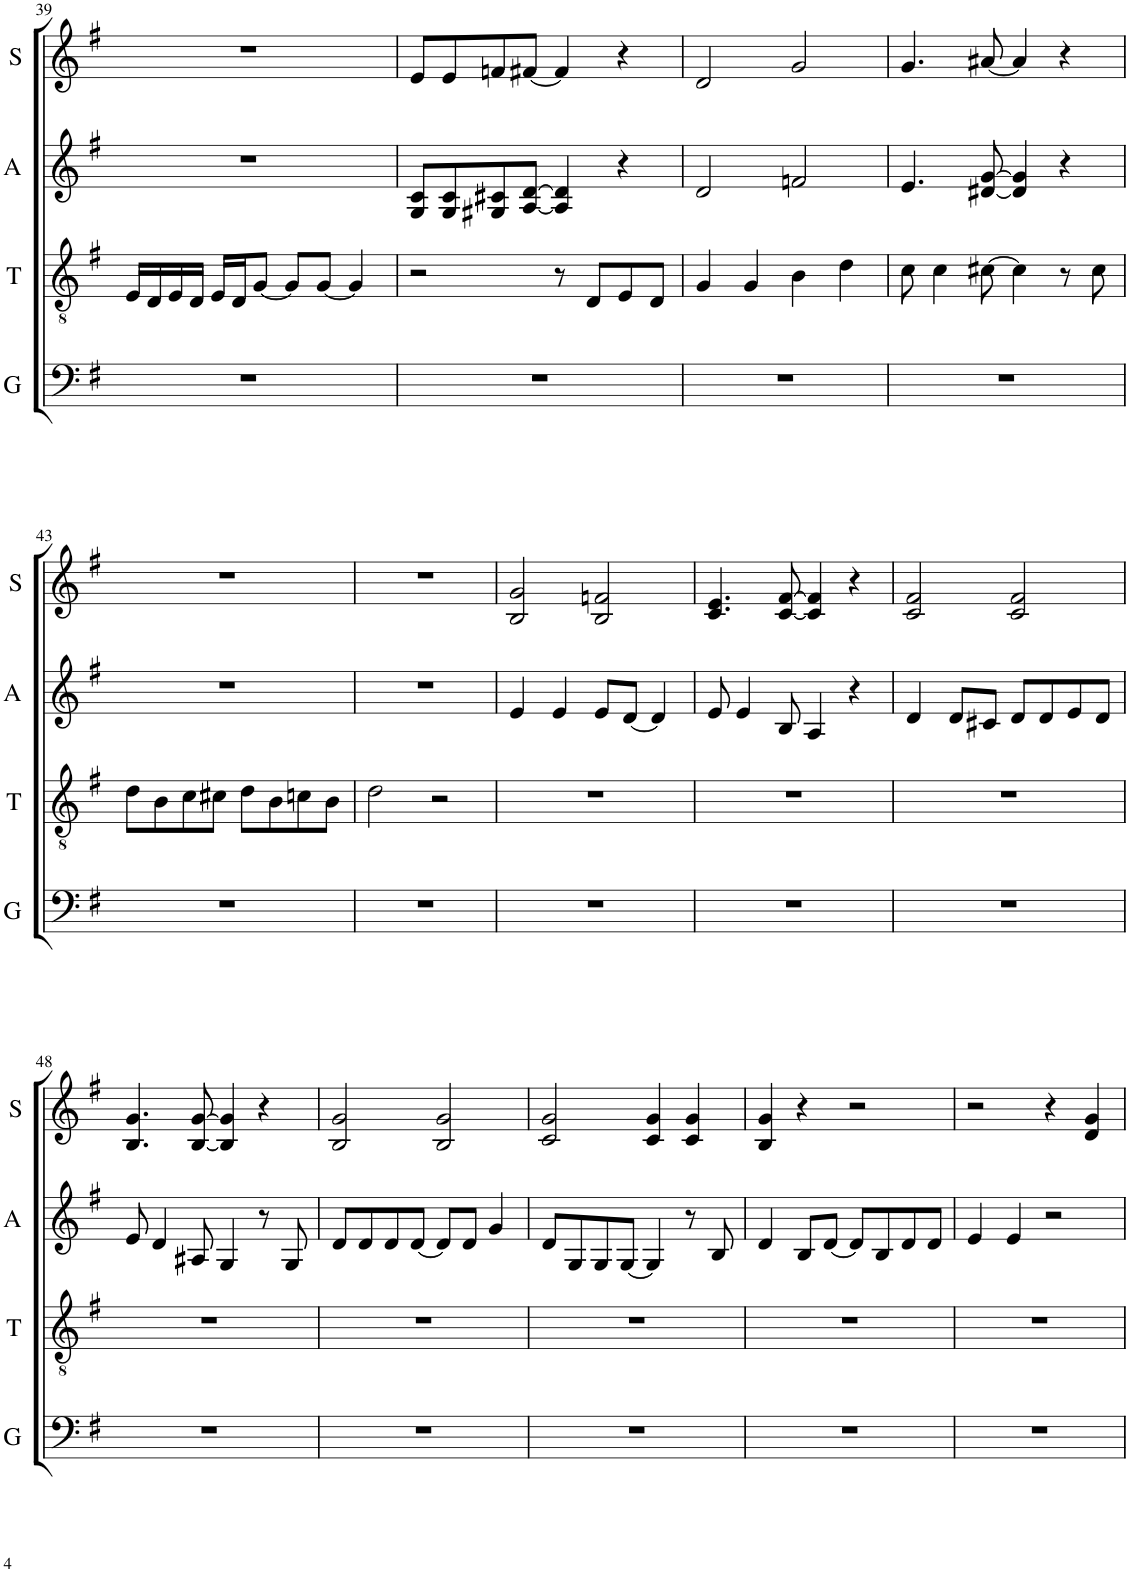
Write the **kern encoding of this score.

**kern	**kern	**kern	**kern
*part4	*part3	*part2	*part1
*staff4	*staff3	*staff2	*staff1
*I"Gerald	*I"Tenor	*I"Alto	*I"Soprano
*I'G	*I'T	*I'A	*I'S
!!LO:PB:g=z
*clefF4	*clefGv2	*clefG2	*clefG2
*k[f#]	*k[f#]	*k[f#]	*k[f#]
*M4/4	*M4/4	*M4/4	*M4/4
=39	=39	=39	=39
1r	16E/LL	1r	1r
.	16D/	.	.
.	16E/	.	.
.	16D/JJ	.	.
.	16E/LL	.	.
.	16D/J	.	.
.	[8G/J	.	.
.	8G/L]	.	.
.	[8G/J	.	.
.	4G/]	.	.
=40	=40	=40	=40
1r	2r	8G/ 8c/L	8e/L
.	.	8G/ 8c/	8e/
.	.	8G#X/ 8c#X/	8fn/
.	.	[8A/ [8d/J	[8f#X/J
.	8r	4A/] 4d/]	4f#/]
.	8D/L	.	.
.	8E/	4r	4r
.	8D/J	.	.
=41	=41	=41	=41
1r	4G/	2d/	2d/
.	4G/	.	.
.	4B\	2fn/	2g/
.	4d\	.	.
=42	=42	=42	=42
1r	8c\	4.e/	4.g/
.	4c\	.	.
.	[8c#X\	[8d#X/ [8g/	[8a#X/
.	4c#\]	4d#/] 4g/]	4a#/]
.	8r	4r	4r
.	8c#\	.	.
!!LO:LB:g=z
=43	=43	=43	=43
1r	8d\L	1r	1r
.	8B\	.	.
.	8c\	.	.
.	8c#X\J	.	.
.	8d\L	.	.
.	8B\	.	.
.	8cn\	.	.
.	8B\J	.	.
=44	=44	=44	=44
1r	2d\	1r	1r
.	2r	.	.
=45	=45	=45	=45
1r	1r	4e/	2B/ 2g/
.	.	4e/	.
.	.	8e/L	2B/ 2fn/
.	.	[8d/J	.
.	.	4d/]	.
=46	=46	=46	=46
1r	1r	8e/	4.c/ 4.e/
.	.	4e/	.
.	.	8B/	[8c/ [8f#/
.	.	4A/	4c/] 4f#/]
.	.	4r	4r
=47	=47	=47	=47
1r	1r	4d/	2c/ 2f#/
.	.	8d/L	.
.	.	8c#X/J	.
.	.	8d/L	2c/ 2f#/
.	.	8d/	.
.	.	8e/	.
.	.	8d/J	.
!!LO:LB:g=z
=48	=48	=48	=48
1r	1r	8e/	4.B/ 4.g/
.	.	4d/	.
.	.	8A#X/	[8B/ [8g/
.	.	4G/	4B/] 4g/]
.	.	8r	4r
.	.	8G/	.
=49	=49	=49	=49
1r	1r	8d/L	2B/ 2g/
.	.	8d/	.
.	.	8d/	.
.	.	[8d/J	.
.	.	8d/L]	2B/ 2g/
.	.	8d/J	.
.	.	4g/	.
=50	=50	=50	=50
1r	1r	8d/L	2c/ 2g/
.	.	8G/	.
.	.	8G/	.
.	.	[8G/J	.
.	.	4G/]	4c/ 4g/
.	.	8r	4c/ 4g/
.	.	8B/	.
=51	=51	=51	=51
1r	1r	4d/	4B/ 4g/
.	.	8B/L	4r
.	.	[8d/J	.
.	.	8d/L]	2r
.	.	8B/	.
.	.	8d/	.
.	.	8d/J	.
=52	=52	=52	=52
1r	1r	4e/	2r
.	.	4e/	.
.	.	2r	4r
.	.	.	4d/ 4g/
=	=	=	=
*-	*-	*-	*-
